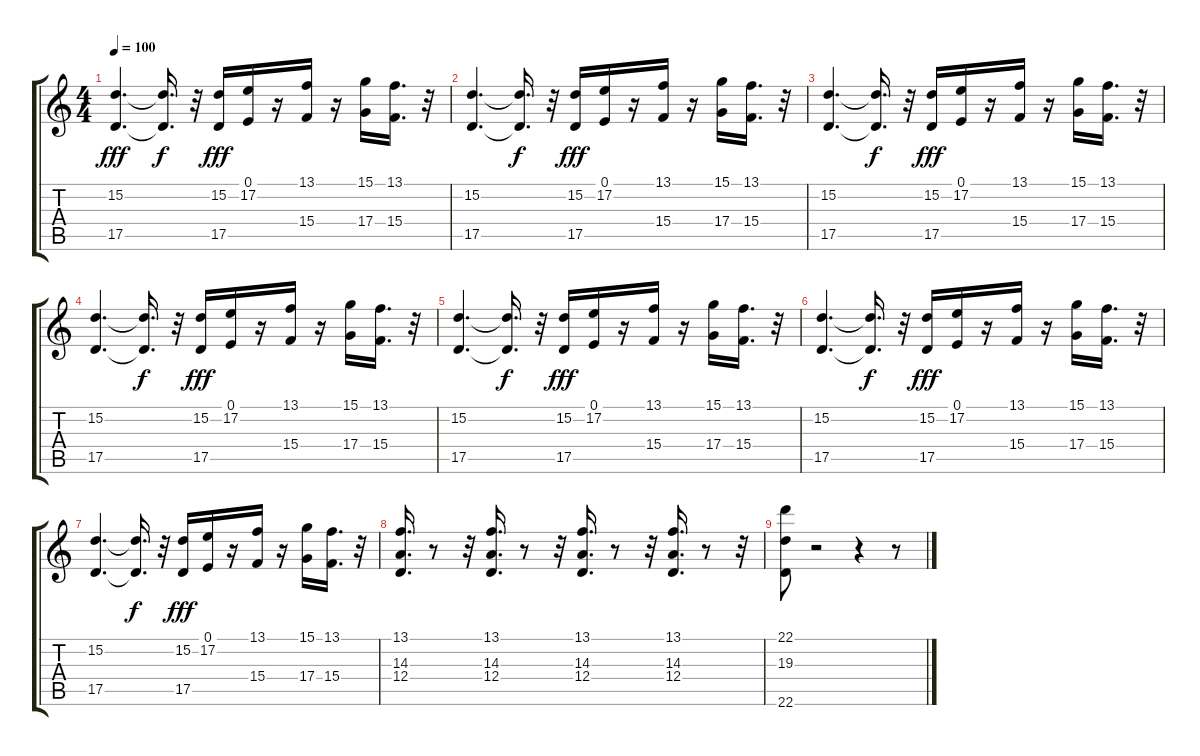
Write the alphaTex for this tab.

\track "" {instrument brasssection}
\staff {score tabs}
\tuning (E4 B3 G3 D3 A2 E2) {hide}
\ts (4 4)
\tempo 100
\clef g2
\ks c
(15.2 17.5).4{d dy fff} (15.2{t} 17.5{t}).16{d dy f} r.32 (15.2 17.5).16{dy fff} (0.1 17.2).16 r.16 (13.1 15.4).16 r.16 (15.1 17.4).16 (13.1 15.4).16{d} r.32 |
(15.2 17.5).4{d} (15.2{t} 17.5{t}).16{d dy f} r.32 (15.2 17.5).16{dy fff} (0.1 17.2).16 r.16 (13.1 15.4).16 r.16 (15.1 17.4).16 (13.1 15.4).16{d} r.32 |
(15.2 17.5).4{d} (15.2{t} 17.5{t}).16{d dy f} r.32 (15.2 17.5).16{dy fff} (0.1 17.2).16 r.16 (13.1 15.4).16 r.16 (15.1 17.4).16 (13.1 15.4).16{d} r.32 |
(15.2 17.5).4{d} (15.2{t} 17.5{t}).16{d dy f} r.32 (15.2 17.5).16{dy fff} (0.1 17.2).16 r.16 (13.1 15.4).16 r.16 (15.1 17.4).16 (13.1 15.4).16{d} r.32 |
(15.2 17.5).4{d} (15.2{t} 17.5{t}).16{d dy f} r.32 (15.2 17.5).16{dy fff} (0.1 17.2).16 r.16 (13.1 15.4).16 r.16 (15.1 17.4).16 (13.1 15.4).16{d} r.32 |
(15.2 17.5).4{d} (15.2{t} 17.5{t}).16{d dy f} r.32 (15.2 17.5).16{dy fff} (0.1 17.2).16 r.16 (13.1 15.4).16 r.16 (15.1 17.4).16 (13.1 15.4).16{d} r.32 |
(15.2 17.5).4{d} (15.2{t} 17.5{t}).16{d dy f} r.32 (15.2 17.5).16{dy fff} (0.1 17.2).16 r.16 (13.1 15.4).16 r.16 (15.1 17.4).16 (13.1 15.4).16{d} r.32 |
(13.1 14.3 12.4).16{d} r.8 r.32 (13.1 14.3 12.4).16{d} r.8 r.32 (13.1 14.3 12.4).16{d} r.8 r.32 (13.1 14.3 12.4).16{d} r.8 r.32 |
(22.1 19.3 22.6).8 r.2 r.4 r.8
